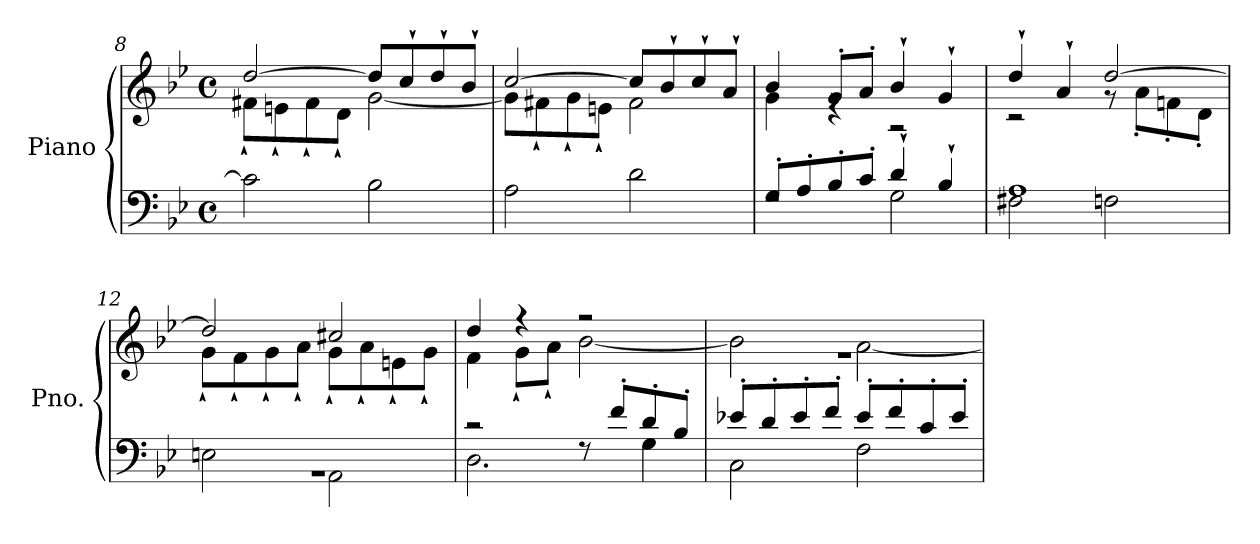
**kern	**kern
*part1	*part1
*staff2	*staff1
*I"Piano	*
*I'Pno.	*
*clefF4	*clefG2
*k[b-e-]	*k[b-e-]
*M4/4	*M4/4
*met(c)	*met(c)
=8	=8
*	*^
2c\]	[2dd/	8f#X`\L
.	.	8en`\
.	.	8f#`\
.	.	8d`\J
2B-\	8dd/L]	[2g\
.	8cc`/	.
.	8dd`/	.
.	8b-`/J	.
!!LO:LB:g=z	!!
=9	=9	=9
2A\	[2cc/	8g\L]
.	.	8f#X`\
.	.	8g`\
.	.	8en`\J
2d\	8cc/L]	2f#\
.	8b-`/	.
.	8cc`/	.
.	8a`/J	.
=10	=10	=10
*^	*	*
8G'/L	2rF	4b-/	4g\
8A'/	.	.	.
8B-'/	.	8g'/L	4re
8c'/J	.	8a'/J	.
4d`/	2G\	4b-`/	2r
4B-`/	.	4g`/	.
=11	=11	=11	=11
1A	2F#X\	4dd`/	2r
.	.	4a`/	.
.	2Fn\	[2dd/	8r
.	.	.	8a'\L
.	.	.	8fn'\
.	.	.	8d'\J
=12	=12	=12	=12
1rBB	2En\	2dd/]	8g`\L
.	.	.	8f`\
.	.	.	8g`\
.	.	.	8a`\J
.	2AA\	2cc#X/	8g`\L
.	.	.	8a`\
.	.	.	8en`\
.	.	.	8g`\J
=13	=13	=13	=13
2r	2.D\	4dd/	4f\
.	.	4r	8g`\L
.	.	.	8a`\J
8rF	.	2r	[2b-\
8f'/L	.	.	.
8d'/	4G\	.	.
8B-'/J	.	.	.
=14	=14	=14	=14
8e-X'/L	2C\	1rg	2b-\]
8d'/	.	.	.
8e-'/	.	.	.
8f'/J	.	.	.
8e-'/L	2F\	.	[2a\
8f'/	.	.	.
8c'/	.	.	.
8e-'/J	.	.	.
*v	*v	*	*
*	*v	*v
=	=
*-	*-
